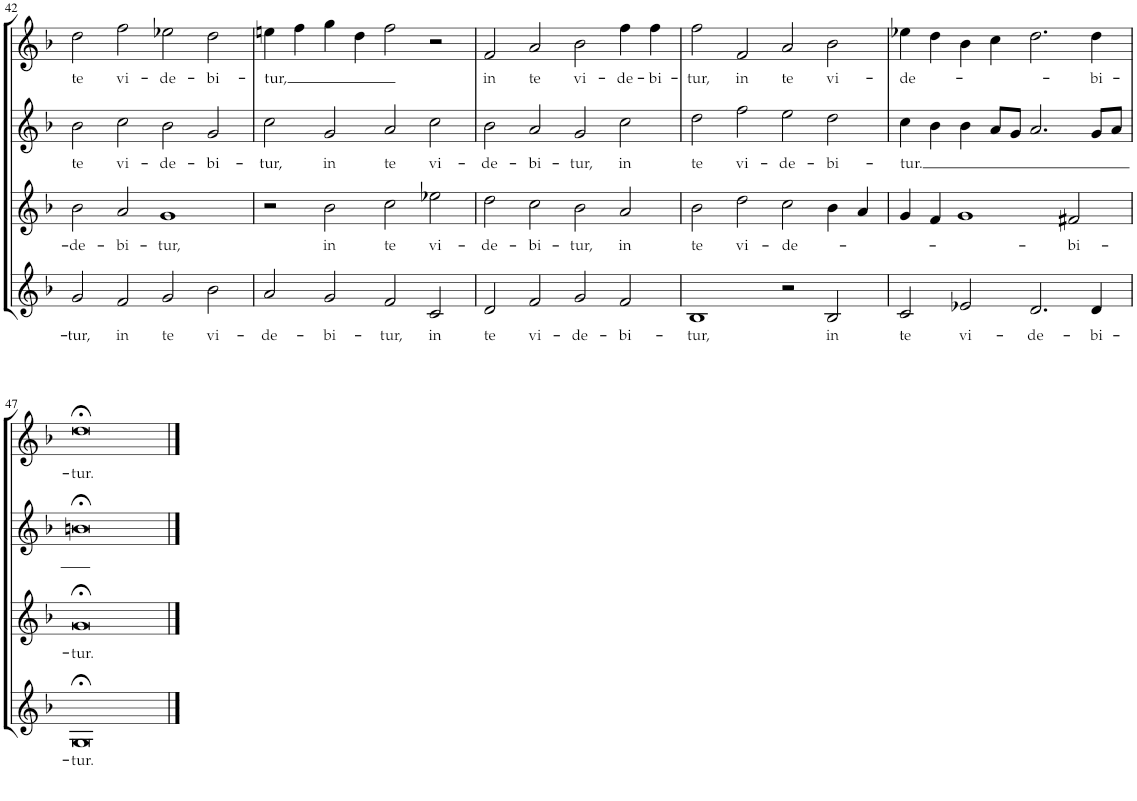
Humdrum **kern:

**kern	**text	**kern	**text	**kern	**text	**kern	**text
*part4	*part4	*part3	*part3	*part2	*part2	*part1	*part1
*staff4	*staff4	*staff3	*staff3	*staff2	*staff2	*staff1	*staff1
*I"Alto II	*	*I"Alto I	*	*I"Soprano II	*	*I"Soprano I	*
*	*	*	*	*	*	*I'S	*
!!LO:PB:g=z
*clefG2	*	*clefG2	*	*clefG2	*	*clefG2	*
*Trd7c12	*	*Trd7c12	*	*	*	*	*
*k[b-]	*	*k[b-]	*	*k[b-]	*	*k[b-]	*
*F:	*	*F:	*	*F:	*	*F:	*
*M4/2	*	*M4/2	*	*M4/2	*	*M4/2	*
=42	=42	=42	=42	=42	=42	=42	=42
!	!LO:LY:b	!	!LO:LY:b	!	!LO:LY:b	!	!LO:LY:b
2g/	-tur,	2b-\	-de-	2b-\	te	2dd\	te
!	!LO:LY:b	!	!LO:LY:b	!	!LO:LY:b	!	!LO:LY:b
2f/	in	2a/	-bi-	2cc\	vi-	2ff\	vi-
!	!LO:LY:b	!	!LO:LY:b	!	!LO:LY:b	!	!LO:LY:b
2g/	te	1g	-tur,	2b-\	-de-	2ee-X\	-de-
!	!LO:LY:b	!	!	!	!LO:LY:b	!	!LO:LY:b
2b-\	vi-	.	.	2g/	-bi-	2dd\	-bi-
=43	=43	=43	=43	=43	=43	=43	=43
!	!LO:LY:b	!	!	!	!LO:LY:b	!	!LO:LY:b
2a/	-de-	2r	.	2cc\	-tur,	4een\	-tur,
.	.	.	.	.	.	4ff\	.
!	!LO:LY:b	!	!LO:LY:b	!	!LO:LY:b	!	!
2g/	-bi-	2b-\	in	2g/	in	4gg\	.
.	.	.	.	.	.	4dd\	.
!	!LO:LY:b	!	!LO:LY:b	!	!LO:LY:b	!	!
2f/	-tur,	2cc\	te	2a/	te	2ff\	.
!	!LO:LY:b	!	!LO:LY:b	!	!LO:LY:b	!	!
2c/	in	2ee-X\	vi-	2cc\	vi-	2r	.
=44	=44	=44	=44	=44	=44	=44	=44
!	!LO:LY:b	!	!LO:LY:b	!	!LO:LY:b	!	!LO:LY:b
2d/	te	2dd\	-de-	2b-\	-de-	2f/	in
!	!LO:LY:b	!	!LO:LY:b	!	!LO:LY:b	!	!LO:LY:b
2f/	vi-	2cc\	-bi-	2a/	-bi-	2a/	te
!	!LO:LY:b	!	!LO:LY:b	!	!LO:LY:b	!	!LO:LY:b
2g/	-de-	2b-\	-tur,	2g/	-tur,	2b-\	vi-
!	!LO:LY:b	!	!LO:LY:b	!	!LO:LY:b	!	!LO:LY:b
2f/	-bi-	2a/	in	2cc\	in	4ff\	-de-
!	!	!	!	!	!	!	!LO:LY:b
.	.	.	.	.	.	4ff\	-bi-
=45	=45	=45	=45	=45	=45	=45	=45
!	!LO:LY:b	!	!LO:LY:b	!	!LO:LY:b	!	!LO:LY:b
1B-	-tur,	2b-\	te	2dd\	te	2ff\	-tur,
!	!	!	!LO:LY:b	!	!LO:LY:b	!	!LO:LY:b
.	.	2dd\	vi-	2ff\	vi-	2f/	in
!	!	!	!LO:LY:b	!	!LO:LY:b	!	!LO:LY:b
2r	.	2cc\	-de-	2ee\	-de-	2a/	te
!	!LO:LY:b	!	!	!	!LO:LY:b	!	!LO:LY:b
2B-/	in	4b-\	.	2dd\	-bi-	2b-\	vi-
.	.	4a/	.	.	.	.	.
=46	=46	=46	=46	=46	=46	=46	=46
!	!LO:LY:b	!	!	!	!LO:LY:b	!	!LO:LY:b
2c/	te	4g/	.	4cc\	-tur.	4ee-X\	-de-
.	.	4f/	.	4b-\	.	4dd\	.
!	!LO:LY:b	!	!	!	!	!	!
2e-X/	vi-	1g	.	4b-\	.	4b-\	.
.	.	.	.	8a/L	.	4cc\	.
.	.	.	.	8g/J	.	.	.
!	!LO:LY:b	!	!	!	!	!	!
2.d/	-de-	.	.	2.a/	.	2.dd\	.
!	!	!	!LO:LY:b	!	!	!	!
.	.	2f#X/	-bi-	.	.	.	.
!	!LO:LY:b	!	!	!	!	!	!LO:LY:b
4d/	-bi-	.	.	8g/L	.	4dd\	-bi-
.	.	.	.	8a/J	.	.	.
!!LO:LB:g=z
=47	=47	=47	=47	=47	=47	=47	=47
!	!LO:LY:b	!	!LO:LY:b	!	!	!	!LO:LY:b
0G;<	-tur.	0g;<	-tur.	0bn;<	.	0dd;<	-tur.
==	==	==	==	==	==	==	==
*-	*-	*-	*-	*-	*-	*-	*-
